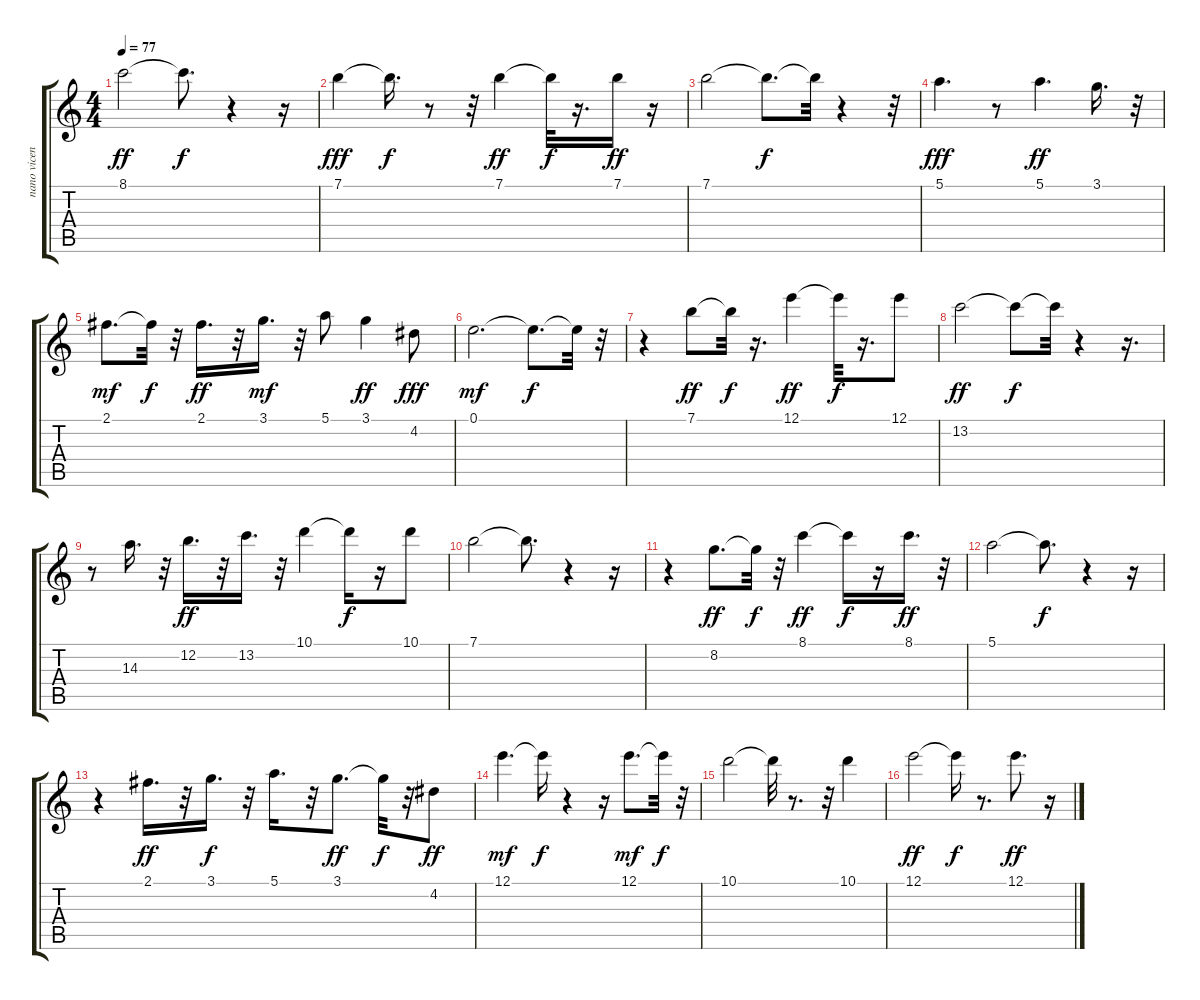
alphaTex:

\track ("nano vicencio" "nano vicen") {instrument electricguitarmuted}
\staff {score tabs}
\tuning (E4 B3 G3 D3 A2 E2) {hide}
\ts (4 4)
\tempo 77
\clef g2
\ks c
8.1.2{dy ff} 8.1{t}.8{d dy f} r.4 r.16 |
7.1.4{dy fff} 7.1{t}.16{d dy f} r.8 r.32 7.1.4{dy ff} 7.1{t}.32{dy f} r.16{d} 7.1.16{dy ff} r.16 |
7.1.2 7.1{t}.8{d dy f} 7.1{t}.32 r.4 r.32 |
5.1.4{d dy fff} r.8 5.1.4{d dy ff} 3.1.16{d} r.32 |
2.1.8{d dy mf} 2.1{t}.32{dy f} r.32 2.1.16{d dy ff} r.32 3.1.16{d dy mf} r.32 5.1.8 3.1.4{dy ff} 4.2.8{dy fff} |
0.1.2{d dy mf} 0.1{t}.8{d dy f} 0.1{t}.32 r.32 |
r.4 7.1.8{dy ff} 7.1{t}.32{dy f} r.16{d} 12.1.4{dy ff} 12.1{t}.32{dy f} r.16{d} 12.1.8 |
13.2.2{dy ff} 13.2{t}.8{dy f} 13.2{t}.32 r.4 r.16{d} |
r.8 14.3.16{d} r.32 12.2.16{d dy ff} r.32 13.2.16{d} r.32 10.1.4 10.1{t}.16{dy f} r.16 10.1.8 |
7.1.2 7.1{t}.8{d} r.4 r.16 |
r.4 8.2.8{d dy ff} 8.2{t}.32{dy f} r.32 8.1.4{dy ff} 8.1{t}.16{dy f} r.16 8.1.16{d dy ff} r.32 |
5.1.2 5.1{t}.8{d dy f} r.4 r.16 |
r.4 2.1.16{d dy ff} r.32 3.1.16{d dy f} r.32 5.1.16{d} r.32 3.1.8{d dy ff} 3.1{t}.32{dy f} r.32 4.2.8{dy ff} |
12.1.4{d dy mf instrument electricguitarmuted} 12.1{t}.16{dy f} r.4 r.16 12.1.8{d dy mf} 12.1{t}.32{dy f} r.32 |
10.1.2 10.1{t}.32 r.8{d} r.32 10.1.4 |
12.1.2{dy ff} 12.1{t}.16{dy f} r.8{d} 12.1.8{d dy ff} r.16
